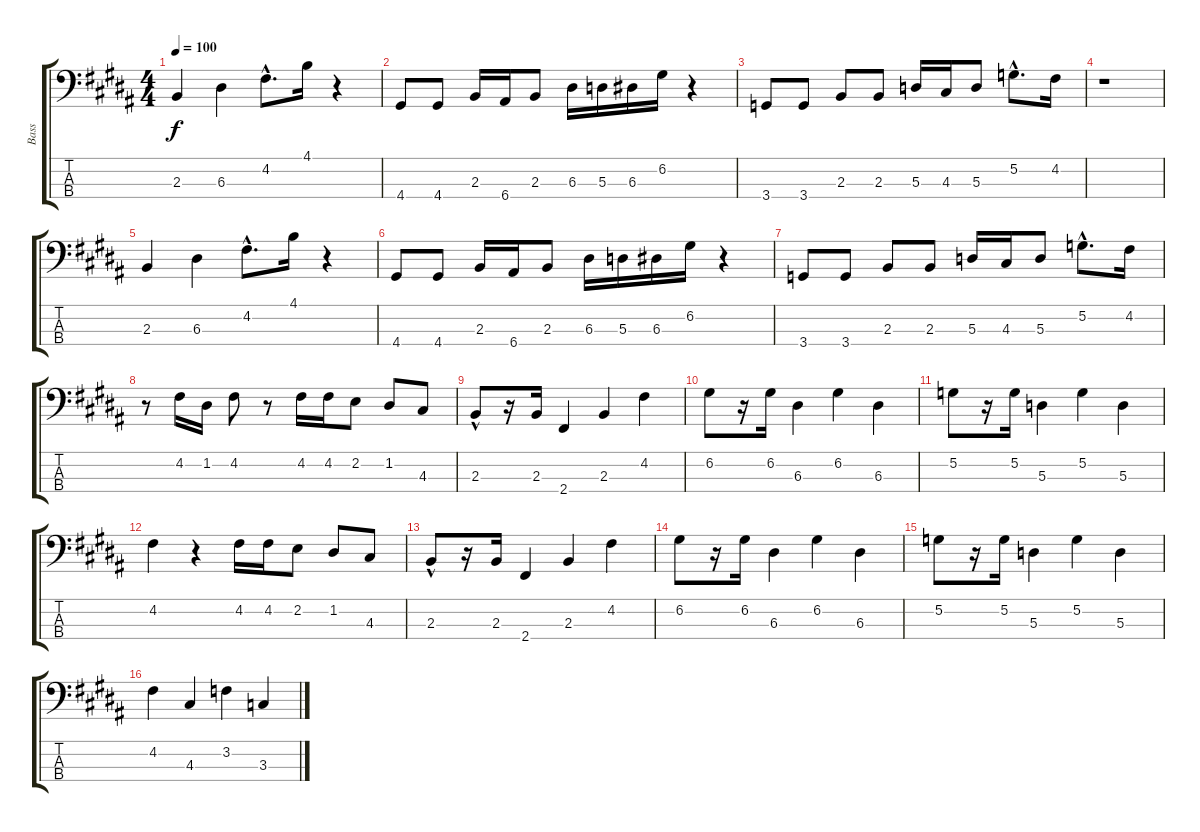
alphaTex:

\track ("Bass" "Bass") {instrument acousticbass}
\staff {score tabs}
\tuning (G2 D2 A1 E1) {hide}
\ts (4 4)
\tempo 100
\clef f4
\ks b
2.3.4{dy f instrument acousticbass} 6.3.4 4.2{hac}.8{d} 4.1.16 r.4 |
4.4.8 4.4.8 2.3.16 6.4.16 2.3.8 6.3.16 5.3.16 6.3.16 6.2.16 r.4 |
3.4.8 3.4.8 2.3.8 2.3.8 5.3.16 4.3.16 5.3.8 5.2{hac}.8{d} 4.2.16 |
r.1 |
2.3.4 6.3.4 4.2{hac}.8{d} 4.1.16 r.4 |
4.4.8 4.4.8 2.3.16 6.4.16 2.3.8 6.3.16 5.3.16 6.3.16 6.2.16 r.4 |
3.4.8 3.4.8 2.3.8 2.3.8 5.3.16 4.3.16 5.3.8 5.2{hac}.8{d} 4.2.16 |
r.8 4.2.16 1.2.16 4.2.8 r.8 4.2.16 4.2.16 2.2.8 1.2.8 4.3.8 |
2.3{hac}.8 r.16 2.3.16 2.4.4 2.3.4 4.2.4 |
6.2.8 r.16 6.2.16 6.3.4 6.2.4 6.3.4 |
5.2.8 r.16 5.2.16 5.3.4 5.2.4 5.3.4 |
4.2.4 r.4 4.2.16 4.2.16 2.2.8 1.2.8 4.3.8 |
2.3{hac}.8 r.16 2.3.16 2.4.4 2.3.4 4.2.4 |
6.2.8 r.16 6.2.16 6.3.4 6.2.4 6.3.4 |
5.2.8 r.16 5.2.16 5.3.4 5.2.4 5.3.4 |
4.2.4 4.3.4 3.2.4 3.3.4
